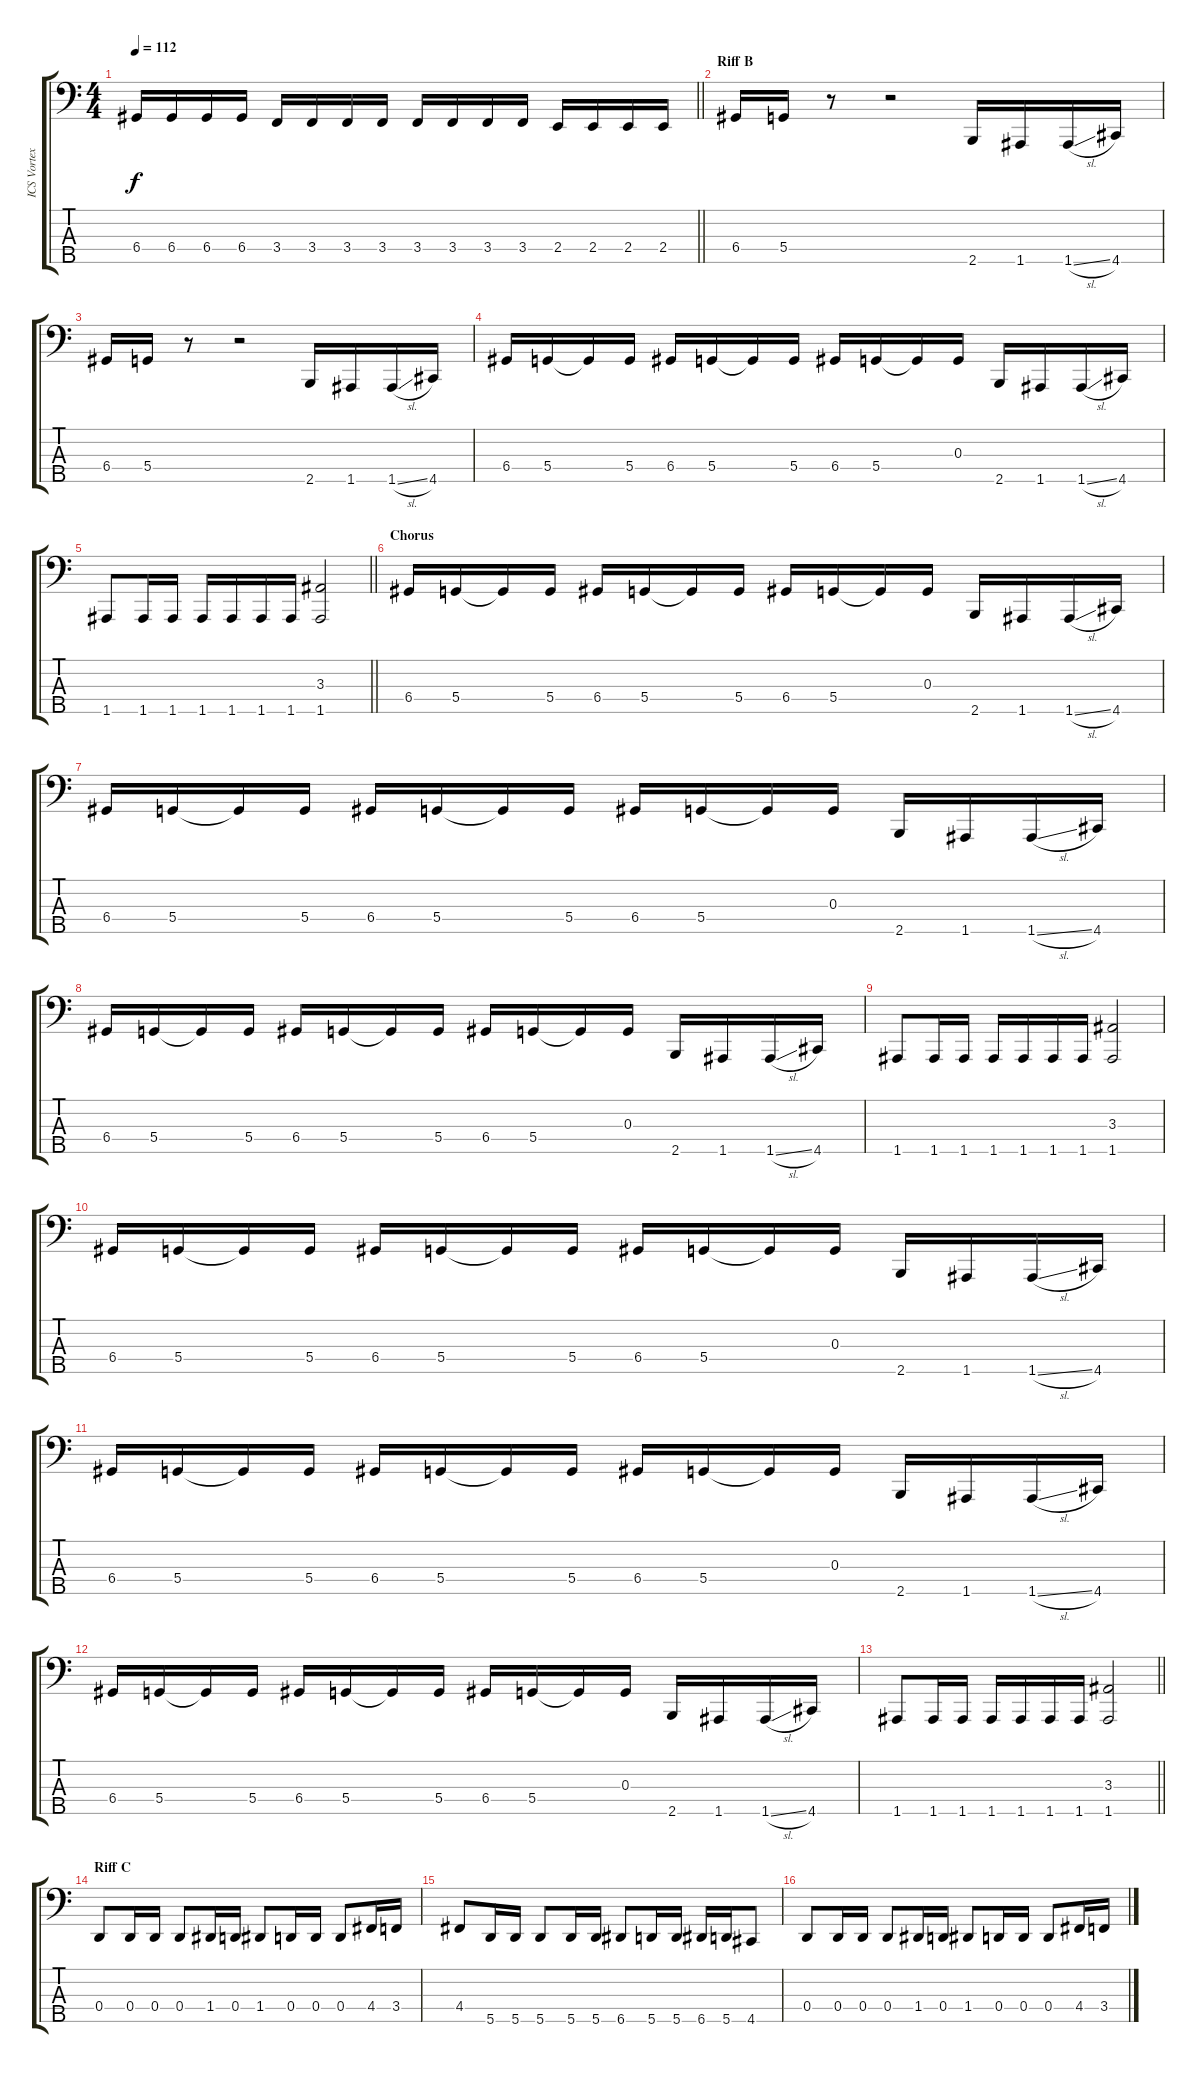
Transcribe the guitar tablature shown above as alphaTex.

\track ("ICS Vortex" "ICS Vortex") {instrument electricbassfinger}
\staff {score tabs}
\tuning (F2 C2 G1 D1 A0) {hide}
\ts (4 4)
\tempo 112
\clef f4
\barLineRight lightlight
\ks c
6.4.16{dy f} 6.4.16 6.4.16 6.4.16 3.4.16 3.4.16 3.4.16 3.4.16 3.4.16 3.4.16 3.4.16 3.4.16 2.4.16 2.4.16 2.4.16 2.4.16 |
\section ("" "Riff B")
6.4.16 5.4.16 r.8 r.2 2.5.16 1.5.16 1.5{sl}.16 4.5.16 |
6.4.16 5.4.16 r.8 r.2 2.5.16 1.5.16 1.5{sl}.16 4.5.16 |
6.4.16 5.4.16 5.4{t}.16 5.4.16 6.4.16 5.4.16 5.4{t}.16 5.4.16 6.4.16 5.4.16 5.4{t}.16 0.3.16 2.5.16 1.5.16 1.5{sl}.16 4.5.16 |
\barLineRight lightlight
1.5.8 1.5.16 1.5.16 1.5.16 1.5.16 1.5.16 1.5.16 (3.3 1.5).2 |
\section ("" "Chorus")
6.4.16 5.4.16 5.4{t}.16 5.4.16 6.4.16 5.4.16 5.4{t}.16 5.4.16 6.4.16 5.4.16 5.4{t}.16 0.3.16 2.5.16 1.5.16 1.5{sl}.16 4.5.16 |
6.4.16 5.4.16 5.4{t}.16 5.4.16 6.4.16 5.4.16 5.4{t}.16 5.4.16 6.4.16 5.4.16 5.4{t}.16 0.3.16 2.5.16 1.5.16 1.5{sl}.16 4.5.16 |
6.4.16 5.4.16 5.4{t}.16 5.4.16 6.4.16 5.4.16 5.4{t}.16 5.4.16 6.4.16 5.4.16 5.4{t}.16 0.3.16 2.5.16 1.5.16 1.5{sl}.16 4.5.16 |
1.5.8 1.5.16 1.5.16 1.5.16 1.5.16 1.5.16 1.5.16 (3.3 1.5).2 |
6.4.16 5.4.16 5.4{t}.16 5.4.16 6.4.16 5.4.16 5.4{t}.16 5.4.16 6.4.16 5.4.16 5.4{t}.16 0.3.16 2.5.16 1.5.16 1.5{sl}.16 4.5.16 |
6.4.16 5.4.16 5.4{t}.16 5.4.16 6.4.16 5.4.16 5.4{t}.16 5.4.16 6.4.16 5.4.16 5.4{t}.16 0.3.16 2.5.16 1.5.16 1.5{sl}.16 4.5.16 |
6.4.16 5.4.16 5.4{t}.16 5.4.16 6.4.16 5.4.16 5.4{t}.16 5.4.16 6.4.16 5.4.16 5.4{t}.16 0.3.16 2.5.16 1.5.16 1.5{sl}.16 4.5.16 |
\barLineRight lightlight
1.5.8 1.5.16 1.5.16 1.5.16 1.5.16 1.5.16 1.5.16 (3.3 1.5).2 |
\section ("" "Riff C")
0.4.8 0.4.16 0.4.16 0.4.8 1.4.16 0.4.16 1.4.8 0.4.16 0.4.16 0.4.8 4.4.16 3.4.16 |
4.4.8 5.5.16 5.5.16 5.5.8 5.5.16 5.5.16 6.5.8 5.5.16 5.5.16 6.5.16 5.5.16 4.5.8 |
0.4.8 0.4.16 0.4.16 0.4.8 1.4.16 0.4.16 1.4.8 0.4.16 0.4.16 0.4.8 4.4.16 3.4.16
